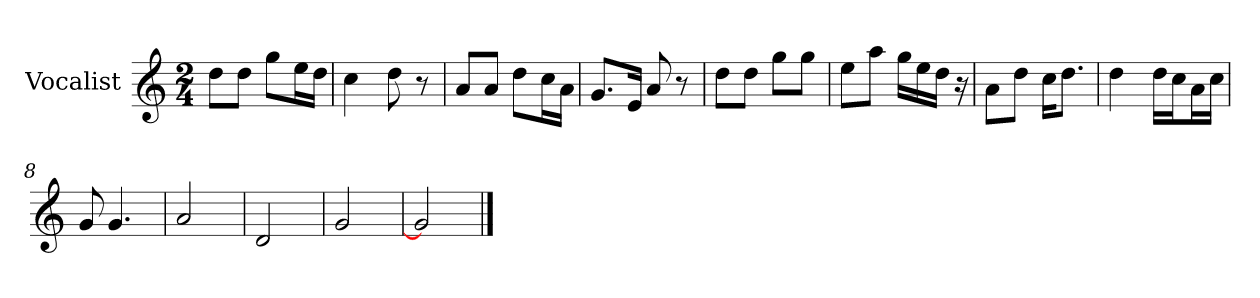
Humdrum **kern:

**kern
*part1
*staff1
*I"Vocalist
*k[]
*C:
*M2/4
=
8ddL
8ddJ
8ggL
16eeL
16ddJJ
=1
4cc
8dd
8r
=2
8aL
8aJ
8ddL
16ccL
16aJJ
=3
8.gL
16eJk
8a
8r
=4
8ddL
8ddJ
8ggL
8ggJ
=5
8eeL
8aaJ
16ggLL
16ee
16ddJJ
16r
=6
8aL
8ddJ
16ccKL
8.ddJ
=7
4dd
16ddLL
16ccJ
16aL
16ccJJ
=8
8g
4.g
=9
2a
=10
2d
=11
2g
=12
2g]
==
*-
